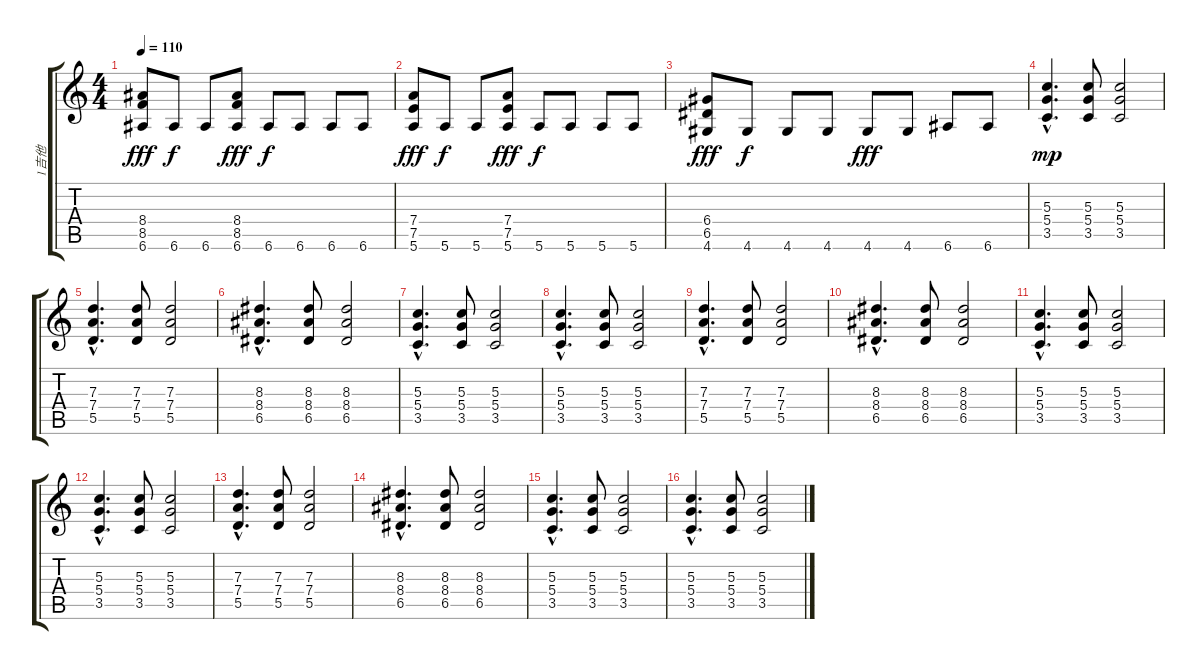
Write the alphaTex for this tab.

\track ("1吉他" "1吉他") {instrument overdrivenguitar}
\staff {score tabs}
\tuning (E4 B3 G3 D3 A2 E2) {hide}
\ts (4 4)
\tempo 110
\clef g2
\ks c
(8.4 8.5 6.6).8{dy fff} 6.6.8{dy f} 6.6.8 (8.4 8.5 6.6).8{dy fff} 6.6.8{dy f} 6.6.8 6.6.8 6.6.8 |
(7.4 7.5 5.6).8{dy fff} 5.6.8{dy f} 5.6.8 (7.4 7.5 5.6).8{dy fff} 5.6.8{dy f} 5.6.8 5.6.8 5.6.8 |
(6.4 6.5 4.6).8{dy fff} 4.6.8{dy f} 4.6.8 4.6.8 4.6.8{dy fff} 4.6.8 6.6.8 6.6.8 |
(5.3{hac} 5.4{hac} 3.5{hac}).4{d dy mp} (5.3 5.4 3.5).8 (5.3 5.4 3.5).2 |
(7.3{hac} 7.4{hac} 5.5{hac}).4{d} (7.3 7.4 5.5).8 (7.3 7.4 5.5).2 |
(8.3{hac} 8.4{hac} 6.5{hac}).4{d} (8.3 8.4 6.5).8 (8.3 8.4 6.5).2 |
(5.3{hac} 5.4{hac} 3.5{hac}).4{d} (5.3 5.4 3.5).8 (5.3 5.4 3.5).2 |
(5.3{hac} 5.4{hac} 3.5{hac}).4{d} (5.3 5.4 3.5).8 (5.3 5.4 3.5).2 |
(7.3{hac} 7.4{hac} 5.5{hac}).4{d} (7.3 7.4 5.5).8 (7.3 7.4 5.5).2 |
(8.3{hac} 8.4{hac} 6.5{hac}).4{d} (8.3 8.4 6.5).8 (8.3 8.4 6.5).2 |
(5.3{hac} 5.4{hac} 3.5{hac}).4{d} (5.3 5.4 3.5).8 (5.3 5.4 3.5).2 |
(5.3{hac} 5.4{hac} 3.5{hac}).4{d} (5.3 5.4 3.5).8 (5.3 5.4 3.5).2 |
(7.3{hac} 7.4{hac} 5.5{hac}).4{d} (7.3 7.4 5.5).8 (7.3 7.4 5.5).2 |
(8.3{hac} 8.4{hac} 6.5{hac}).4{d} (8.3 8.4 6.5).8 (8.3 8.4 6.5).2 |
(5.3{hac} 5.4{hac} 3.5{hac}).4{d} (5.3 5.4 3.5).8 (5.3 5.4 3.5).2 |
(5.3{hac} 5.4{hac} 3.5{hac}).4{d} (5.3 5.4 3.5).8 (5.3 5.4 3.5).2
